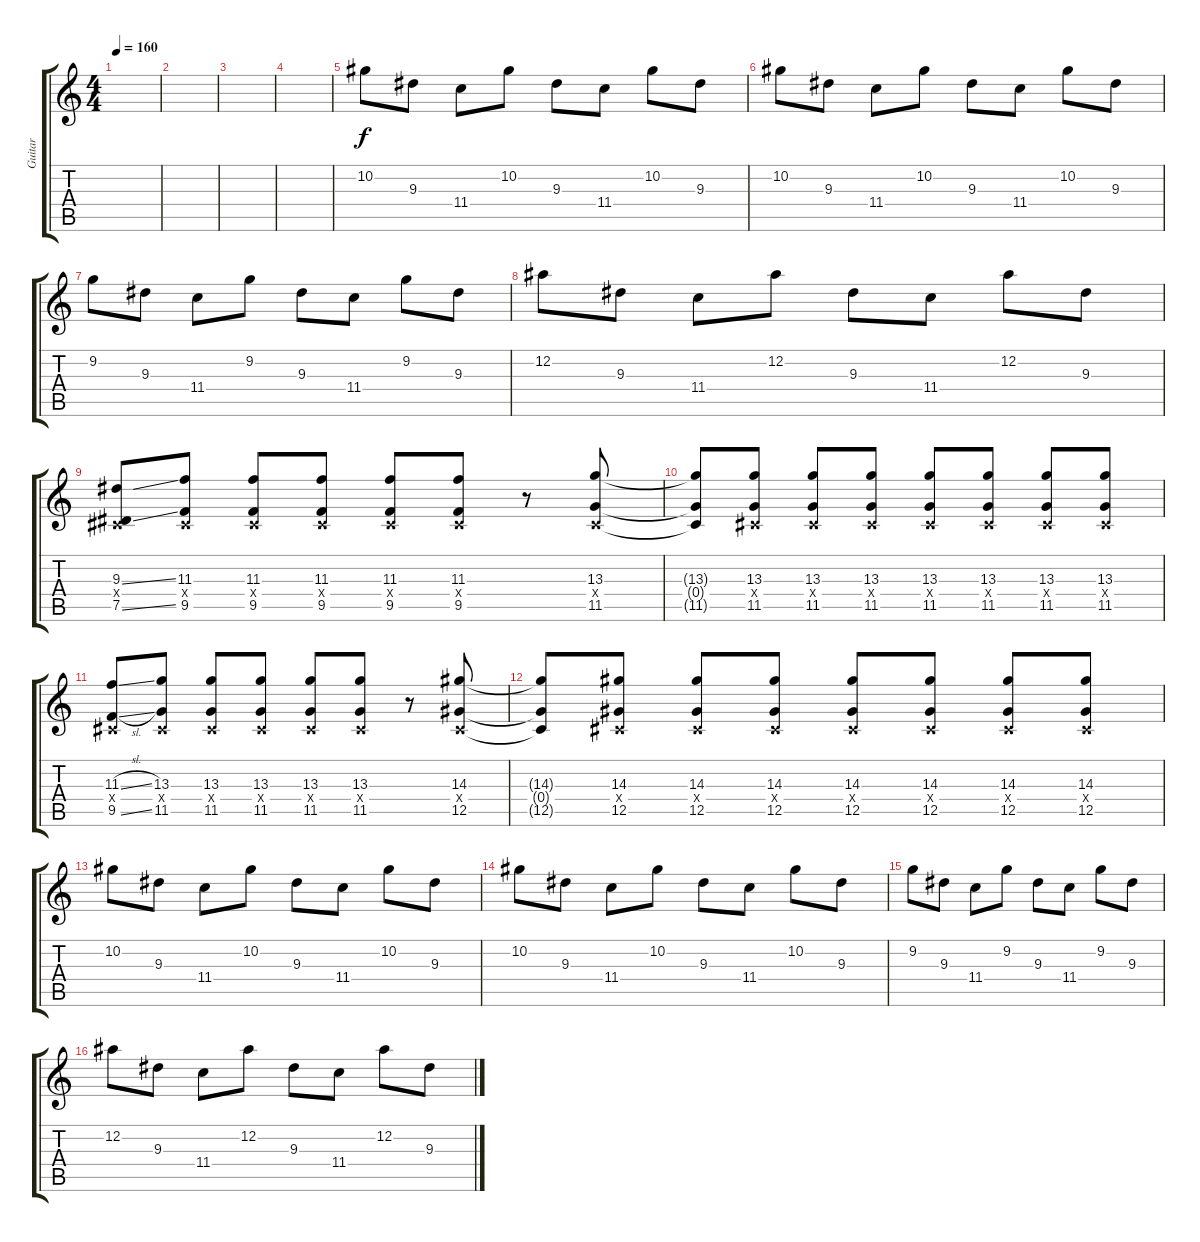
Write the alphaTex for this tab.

\track ("Guitar" "Guitar") {instrument distortionguitar}
\staff {score tabs}
\tuning (Eb4 Bb3 Gb3 Db3 Ab2 Db2) {hide}
\ts (4 4)
\tempo 160
\clef g2
\ks c
|
|
|
|
10.2.8 9.3.8 11.4.8 10.2.8 9.3.8 11.4.8 10.2.8 9.3.8 |
10.2.8 9.3.8 11.4.8 10.2.8 9.3.8 11.4.8 10.2.8 9.3.8 |
9.2.8 9.3.8 11.4.8 9.2.8 9.3.8 11.4.8 9.2.8 9.3.8 |
12.2.8 9.3.8 11.4.8 12.2.8 9.3.8 11.4.8 12.2.8 9.3.8 |
(9.3{ss} 0.4{x} 7.5{ss}).8 (11.3 0.4{x} 9.5).8 (11.3 0.4{x} 9.5).8 (11.3 0.4{x} 9.5).8 (11.3 0.4{x} 9.5).8 (11.3 0.4{x} 9.5).8 r.8 (13.3 0.4{x} 11.5).8 |
(13.3{t} 0.4{t} 11.5{t}).8 (13.3 0.4{x} 11.5).8 (13.3 0.4{x} 11.5).8 (13.3 0.4{x} 11.5).8 (13.3 0.4{x} 11.5).8 (13.3 0.4{x} 11.5).8 (13.3 0.4{x} 11.5).8 (13.3 0.4{x} 11.5).8 |
(11.3{sl} 0.4{x} 9.5{sl}).8 (13.3 0.4{x} 11.5).8 (13.3 0.4{x} 11.5).8 (13.3 0.4{x} 11.5).8 (13.3 0.4{x} 11.5).8 (13.3 0.4{x} 11.5).8 r.8 (14.3 0.4{x} 12.5).8 |
(14.3{t} 0.4{t} 12.5{t}).8 (14.3 0.4{x} 12.5).8 (14.3 0.4{x} 12.5).8 (14.3 0.4{x} 12.5).8 (14.3 0.4{x} 12.5).8 (14.3 0.4{x} 12.5).8 (14.3 0.4{x} 12.5).8 (14.3 0.4{x} 12.5).8 |
10.2.8 9.3.8 11.4.8 10.2.8 9.3.8 11.4.8 10.2.8 9.3.8 |
10.2.8 9.3.8 11.4.8 10.2.8 9.3.8 11.4.8 10.2.8 9.3.8 |
9.2.8 9.3.8 11.4.8 9.2.8 9.3.8 11.4.8 9.2.8 9.3.8 |
12.2.8 9.3.8 11.4.8 12.2.8 9.3.8 11.4.8 12.2.8 9.3.8
